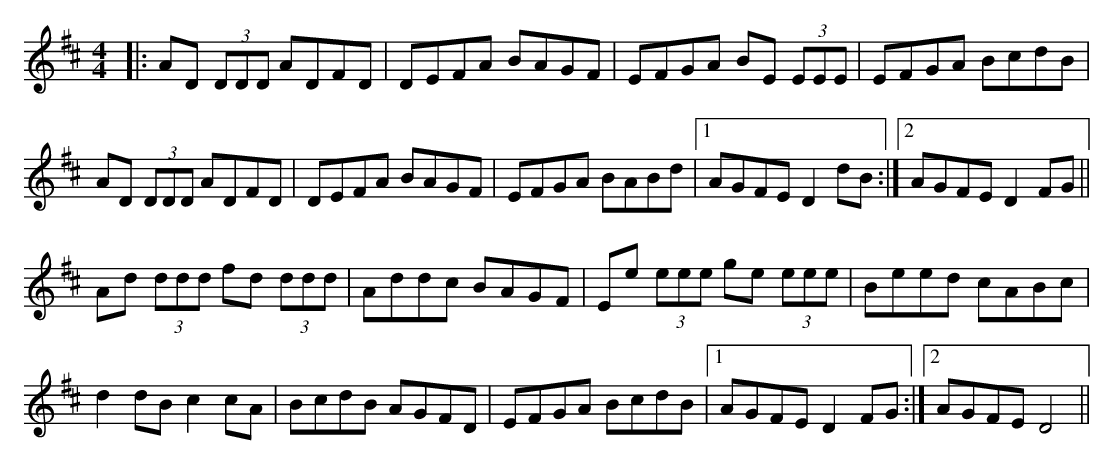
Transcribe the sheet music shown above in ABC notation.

X:1
M:4/4
K:D
|:AD (3DDD ADFD|DEFA BAGF|EFGA BE (3EEE|EFGA BcdB|
AD (3DDD ADFD|DEFA BAGF|EFGA BABd|1 AGFE D2 dB:|2 AGFE D2 FG||
Ad (3ddd fd (3ddd|Addc BAGF|Ee (3eee ge (3eee|Beed cABc|
d2 dB c2 cA|BcdB AGFD|EFGA BcdB|1 AGFE D2 FG:|2 AGFE D4||
